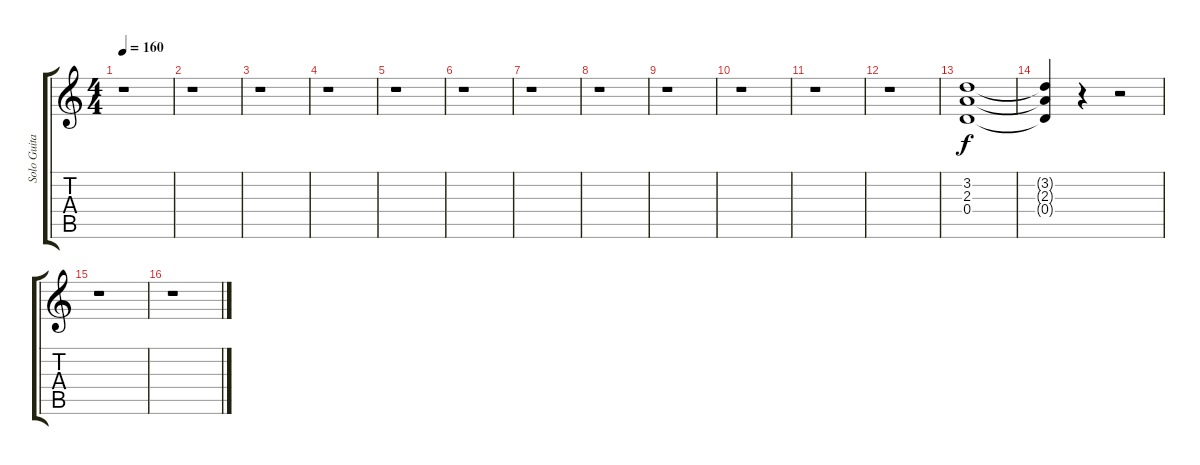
\track ("Solo Guitar" "Solo Guita") {instrument distortionguitar}
\staff {score tabs}
\tuning (E4 B3 G3 D3 A2 E2) {hide}
\ts (4 4)
\tempo 160
\clef g2
\ks c
r.1{dy f instrument distortionguitar} |
r.1 |
r.1 |
r.1 |
r.1 |
r.1 |
r.1 |
r.1 |
r.1 |
r.1 |
r.1 |
r.1 |
(3.2 2.3 0.4).1 |
(3.2{t} 2.3{t} 0.4{t}).4 r.4 r.2 |
r.1 |
r.1
